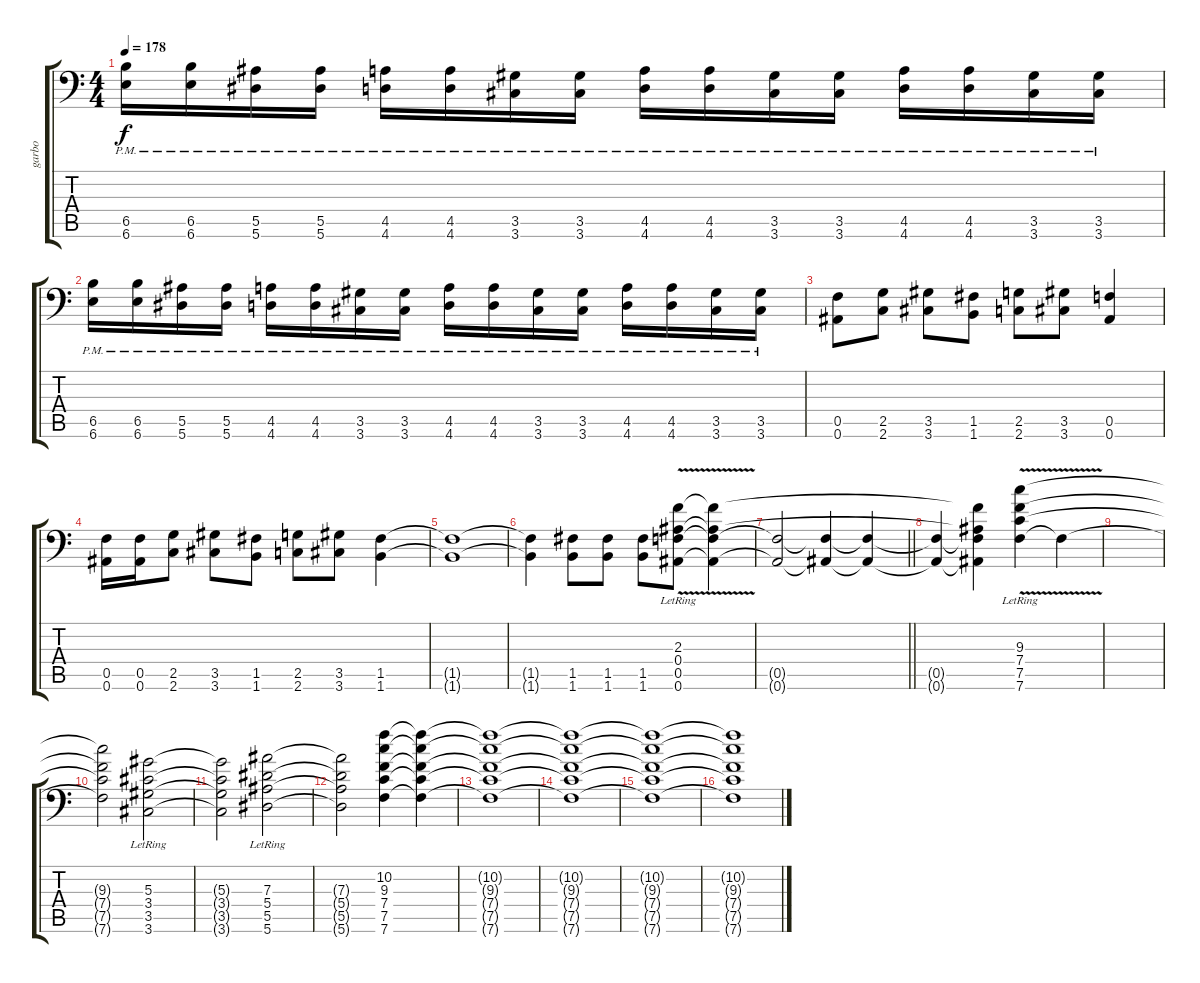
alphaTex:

\track ("garbo" "garbo") {solo instrument distortionguitar}
\staff {score tabs}
\tuning (C4 G3 Eb3 Bb2 F2 Bb1) {hide}
\ts (4 4)
\tempo 178
\clef f4
\ks c
(6.5{pm} 6.6{pm}).16{dy f} (6.5{pm} 6.6{pm}).16 (5.5{pm} 5.6{pm}).16 (5.5{pm} 5.6{pm}).16 (4.5{pm} 4.6{pm}).16 (4.5{pm} 4.6{pm}).16 (3.5{pm} 3.6{pm}).16 (3.5{pm} 3.6{pm}).16 (4.5{pm} 4.6{pm}).16 (4.5{pm} 4.6{pm}).16 (3.5{pm} 3.6{pm}).16 (3.5{pm} 3.6{pm}).16 (4.5{pm} 4.6{pm}).16 (4.5{pm} 4.6{pm}).16 (3.5{pm} 3.6{pm}).16 (3.5{pm} 3.6{pm}).16 |
(6.5{pm} 6.6{pm}).16 (6.5{pm} 6.6{pm}).16 (5.5{pm} 5.6{pm}).16 (5.5{pm} 5.6{pm}).16 (4.5{pm} 4.6{pm}).16 (4.5{pm} 4.6{pm}).16 (3.5{pm} 3.6{pm}).16 (3.5{pm} 3.6{pm}).16 (4.5{pm} 4.6{pm}).16 (4.5{pm} 4.6{pm}).16 (3.5{pm} 3.6{pm}).16 (3.5{pm} 3.6{pm}).16 (4.5{pm} 4.6{pm}).16 (4.5{pm} 4.6{pm}).16 (3.5{pm} 3.6{pm}).16 (3.5{pm} 3.6{pm}).16 |
(0.5 0.6).8 (2.5 2.6).8 (3.5 3.6).8 (1.5 1.6).8 (2.5 2.6).8 (3.5 3.6).8 (0.5 0.6).4 |
(0.5 0.6).16 (0.5 0.6).16 (2.5 2.6).8 (3.5 3.6).8 (1.5 1.6).8 (2.5 2.6).8 (3.5 3.6).8 (1.5 1.6).4 |
(1.5{t} 1.6{t}).1 |
(1.5{t} 1.6{t}).4 (1.5 1.6).8 (1.5 1.6).8 (1.5 1.6).8 (2.3{lr} 0.4{lr} 0.5{lr} 0.6{v lr}).8 (2.3{t} 0.4{t} 0.5{t} 0.6{t}).4 |
\barLineRight lightlight
(0.5{t} 0.6{t}).2 (0.5{t} 0.6{t}).4 (0.5{t} 0.6{t}).4 |
(0.5{t} 0.6{t}).4 (2.3{t} 0.4{t} 0.5{t} 0.6{t}).4 (9.3{lr} 7.4{lr} 7.5{lr} 7.6{v lr}).4 7.6{t}.4 |
|
(9.3{t} 7.4{t} 7.5{t} 7.6{t}).2 (5.3{lr} 3.4{lr} 3.5{lr} 3.6{lr}).2 |
(5.3{t} 3.4{t} 3.5{t} 3.6{t}).2 (7.3{lr} 5.4{lr} 5.5{lr} 5.6{lr}).2 |
(7.3{t} 5.4{t} 5.5{t} 5.6{t}).2 (10.2 9.3 7.4 7.5 7.6).4 (10.2{t} 9.3{t} 7.4{t} 7.5{t} 7.6{t}).4 |
(10.2{t} 9.3{t} 7.4{t} 7.5{t} 7.6{t}).1 |
(10.2{t} 9.3{t} 7.4{t} 7.5{t} 7.6{t}).1 |
(10.2{t} 9.3{t} 7.4{t} 7.5{t} 7.6{t}).1 |
(10.2{t} 9.3{t} 7.4{t} 7.5{t} 7.6{t}).1
